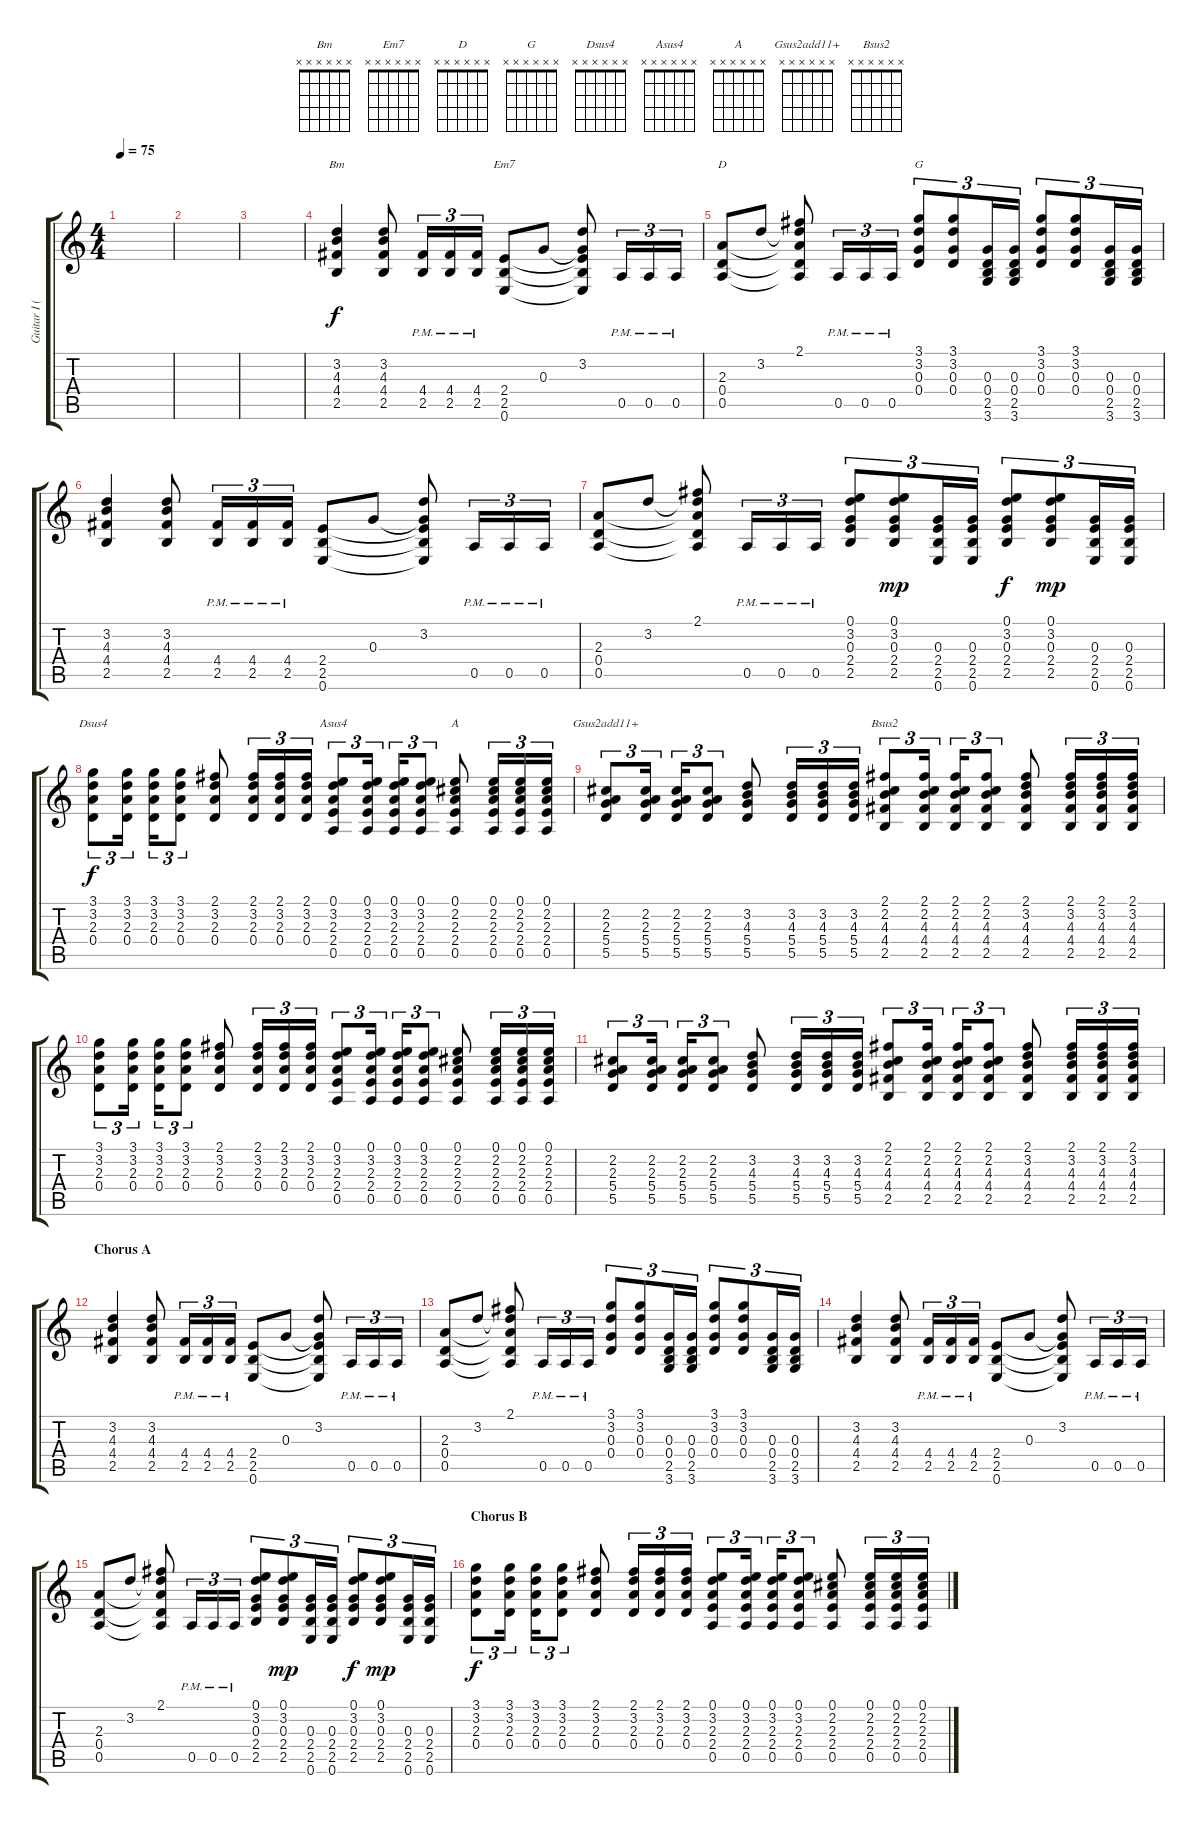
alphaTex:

\track ("Guitar I (Clean)" "Guitar I (") {instrument electricguitarclean}
\staff {score tabs}
\tuning (E4 B3 G3 D3 A2 E2) {hide}
\chord ("Bm" x x x x x x)
\chord ("Em7" x x x x x x)
\chord ("D" x x x x x x)
\chord ("G" x x x x x x)
\chord ("Dsus4" x x x x x x)
\chord ("Asus4" x x x x x x)
\chord ("A" x x x x x x)
\chord ("Gsus2add11+" x x x x x x)
\chord ("Bsus2" x x x x x x)
\ts (4 4)
\tempo 75
\clef g2
\ks c
|
|
|
(3.2 4.3 4.4 2.5).4{ch "Bm"} (3.2 4.3 4.4 2.5).8 (4.4{pm} 2.5{pm}).16{tu (3 2)} (4.4{pm} 2.5{pm}).16{tu (3 2)} (4.4{pm} 2.5{pm}).16{tu (3 2)} (2.4 2.5 0.6).8{ch "Em7"} 0.3.8 (3.2 0.3{t} 2.4{t} 2.5{t} 0.6{t}).8 0.5{pm}.16{tu (3 2)} 0.5{pm}.16{tu (3 2)} 0.5{pm}.16{tu (3 2)} |
(2.3 0.4 0.5).8{ch "D"} 3.2.8 (2.1 3.2{t} 2.3{t} 0.4{t} 0.5{t}).8 0.5{pm}.16{tu (3 2)} 0.5{pm}.16{tu (3 2)} 0.5{pm}.16{tu (3 2)} (3.1 3.2 0.3 0.4).8{tu (3 2) ch "G"} (3.1 3.2 0.3 0.4).8{tu (3 2)} (0.3 0.4 2.5 3.6).16{tu (3 2)} (0.3 0.4 2.5 3.6).16{tu (3 2)} (3.1 3.2 0.3 0.4).8{tu (3 2)} (3.1 3.2 0.3 0.4).8{tu (3 2)} (0.3 0.4 2.5 3.6).16{tu (3 2)} (0.3 0.4 2.5 3.6).16{tu (3 2)} |
(3.2 4.3 4.4 2.5).4 (3.2 4.3 4.4 2.5).8 (4.4{pm} 2.5).16{tu (3 2)} (4.4{pm} 2.5).16{tu (3 2)} (4.4{pm} 2.5).16{tu (3 2)} (2.4 2.5 0.6).8 0.3.8 (3.2 0.3{t} 2.4{t} 2.5{t} 0.6{t}).8 0.5{pm}.16{tu (3 2)} 0.5{pm}.16{tu (3 2)} 0.5{pm}.16{tu (3 2)} |
(2.3 0.4 0.5).8 3.2.8 (2.1 3.2{t} 2.3{t} 0.4{t} 0.5{t}).8 0.5{pm}.16{tu (3 2)} 0.5{pm}.16{tu (3 2)} 0.5{pm}.16{tu (3 2)} (0.1 3.2 0.3 2.4 2.5).8{tu (3 2)} (0.1 3.2 0.3 2.4 2.5).8{tu (3 2) dy mp} (0.3 2.4 2.5 0.6).16{tu (3 2)} (0.3 2.4 2.5 0.6).16{tu (3 2)} (0.1 3.2 0.3 2.4 2.5).8{tu (3 2) dy f} (0.1 3.2 0.3 2.4 2.5).8{tu (3 2) dy mp} (0.3 2.4 2.5 0.6).16{tu (3 2)} (0.3 2.4 2.5 0.6).16{tu (3 2)} |
(3.1 3.2 2.3 0.4).8{tu (3 2) ch "Dsus4" dy f} (3.1 3.2 2.3 0.4).16{tu (3 2)} (3.1 3.2 2.3 0.4).16{tu (3 2)} (3.1 3.2 2.3 0.4).8{tu (3 2)} (2.1 3.2 2.3 0.4).8 (2.1 3.2 2.3 0.4).16{tu (3 2)} (2.1 3.2 2.3 0.4).16{tu (3 2)} (2.1 3.2 2.3 0.4).16{tu (3 2)} (0.1 3.2 2.3 2.4 0.5).8{tu (3 2) ch "Asus4"} (0.1 3.2 2.3 2.4 0.5).16{tu (3 2)} (0.1 3.2 2.3 2.4 0.5).16{tu (3 2)} (0.1 3.2 2.3 2.4 0.5).8{tu (3 2)} (0.1 2.2 2.3 2.4 0.5).8{ch "A"} (0.1 2.2 2.3 2.4 0.5).16{tu (3 2)} (0.1 2.2 2.3 2.4 0.5).16{tu (3 2)} (0.1 2.2 2.3 2.4 0.5).16{tu (3 2)} |
(2.2 2.3 5.4 5.5).8{tu (3 2) ch "Gsus2add11+"} (2.2 2.3 5.4 5.5).16{tu (3 2)} (2.2 2.3 5.4 5.5).16{tu (3 2)} (2.2 2.3 5.4 5.5).8{tu (3 2)} (3.2 4.3 5.4 5.5).8 (3.2 4.3 5.4 5.5).16{tu (3 2)} (3.2 4.3 5.4 5.5).16{tu (3 2)} (3.2 4.3 5.4 5.5).16{tu (3 2)} (2.1 2.2 4.3 4.4 2.5).8{tu (3 2) ch "Bsus2"} (2.1 2.2 4.3 4.4 2.5).16{tu (3 2)} (2.1 2.2 4.3 4.4 2.5).16{tu (3 2)} (2.1 2.2 4.3 4.4 2.5).8{tu (3 2)} (2.1 3.2 4.3 4.4 2.5).8 (2.1 3.2 4.3 4.4 2.5).16{tu (3 2)} (2.1 3.2 4.3 4.4 2.5).16{tu (3 2)} (2.1 3.2 4.3 4.4 2.5).16{tu (3 2)} |
(3.1 3.2 2.3 0.4).8{tu (3 2)} (3.1 3.2 2.3 0.4).16{tu (3 2)} (3.1 3.2 2.3 0.4).16{tu (3 2)} (3.1 3.2 2.3 0.4).8{tu (3 2)} (2.1 3.2 2.3 0.4).8 (2.1 3.2 2.3 0.4).16{tu (3 2)} (2.1 3.2 2.3 0.4).16{tu (3 2)} (2.1 3.2 2.3 0.4).16{tu (3 2)} (0.1 3.2 2.3 2.4 0.5).8{tu (3 2)} (0.1 3.2 2.3 2.4 0.5).16{tu (3 2)} (0.1 3.2 2.3 2.4 0.5).16{tu (3 2)} (0.1 3.2 2.3 2.4 0.5).8{tu (3 2)} (0.1 2.2 2.3 2.4 0.5).8 (0.1 2.2 2.3 2.4 0.5).16{tu (3 2)} (0.1 2.2 2.3 2.4 0.5).16{tu (3 2)} (0.1 2.2 2.3 2.4 0.5).16{tu (3 2)} |
(2.2 2.3 5.4 5.5).8{tu (3 2)} (2.2 2.3 5.4 5.5).16{tu (3 2)} (2.2 2.3 5.4 5.5).16{tu (3 2)} (2.2 2.3 5.4 5.5).8{tu (3 2)} (3.2 4.3 5.4 5.5).8 (3.2 4.3 5.4 5.5).16{tu (3 2)} (3.2 4.3 5.4 5.5).16{tu (3 2)} (3.2 4.3 5.4 5.5).16{tu (3 2)} (2.1 2.2 4.3 4.4 2.5).8{tu (3 2)} (2.1 2.2 4.3 4.4 2.5).16{tu (3 2)} (2.1 2.2 4.3 4.4 2.5).16{tu (3 2)} (2.1 2.2 4.3 4.4 2.5).8{tu (3 2)} (2.1 3.2 4.3 4.4 2.5).8 (2.1 3.2 4.3 4.4 2.5).16{tu (3 2)} (2.1 3.2 4.3 4.4 2.5).16{tu (3 2)} (2.1 3.2 4.3 4.4 2.5).16{tu (3 2)} |
\section ("" "Chorus A")
(3.2 4.3 4.4 2.5).4 (3.2 4.3 4.4 2.5).8 (4.4{pm} 2.5{pm}).16{tu (3 2)} (4.4{pm} 2.5{pm}).16{tu (3 2)} (4.4{pm} 2.5{pm}).16{tu (3 2)} (2.4 2.5 0.6).8 0.3.8 (3.2 0.3{t} 2.4{t} 2.5{t} 0.6{t}).8 0.5{pm}.16{tu (3 2)} 0.5{pm}.16{tu (3 2)} 0.5{pm}.16{tu (3 2)} |
(2.3 0.4 0.5).8 3.2.8 (2.1 3.2{t} 2.3{t} 0.4{t} 0.5{t}).8 0.5{pm}.16{tu (3 2)} 0.5{pm}.16{tu (3 2)} 0.5{pm}.16{tu (3 2)} (3.1 3.2 0.3 0.4).8{tu (3 2)} (3.1 3.2 0.3 0.4).8{tu (3 2)} (0.3 0.4 2.5 3.6).16{tu (3 2)} (0.3 0.4 2.5 3.6).16{tu (3 2)} (3.1 3.2 0.3 0.4).8{tu (3 2)} (3.1 3.2 0.3 0.4).8{tu (3 2)} (0.3 0.4 2.5 3.6).16{tu (3 2)} (0.3 0.4 2.5 3.6).16{tu (3 2)} |
(3.2 4.3 4.4 2.5).4 (3.2 4.3 4.4 2.5).8 (4.4{pm} 2.5).16{tu (3 2)} (4.4{pm} 2.5).16{tu (3 2)} (4.4{pm} 2.5).16{tu (3 2)} (2.4 2.5 0.6).8 0.3.8 (3.2 0.3{t} 2.4{t} 2.5{t} 0.6{t}).8 0.5{pm}.16{tu (3 2)} 0.5{pm}.16{tu (3 2)} 0.5{pm}.16{tu (3 2)} |
(2.3 0.4 0.5).8 3.2.8 (2.1 3.2{t} 2.3{t} 0.4{t} 0.5{t}).8 0.5{pm}.16{tu (3 2)} 0.5{pm}.16{tu (3 2)} 0.5{pm}.16{tu (3 2)} (0.1 3.2 0.3 2.4 2.5).8{tu (3 2)} (0.1 3.2 0.3 2.4 2.5).8{tu (3 2) dy mp} (0.3 2.4 2.5 0.6).16{tu (3 2)} (0.3 2.4 2.5 0.6).16{tu (3 2)} (0.1 3.2 0.3 2.4 2.5).8{tu (3 2) dy f} (0.1 3.2 0.3 2.4 2.5).8{tu (3 2) dy mp} (0.3 2.4 2.5 0.6).16{tu (3 2)} (0.3 2.4 2.5 0.6).16{tu (3 2)} |
\section ("" "Chorus B")
(3.1 3.2 2.3 0.4).8{tu (3 2) dy f} (3.1 3.2 2.3 0.4).16{tu (3 2)} (3.1 3.2 2.3 0.4).16{tu (3 2)} (3.1 3.2 2.3 0.4).8{tu (3 2)} (2.1 3.2 2.3 0.4).8 (2.1 3.2 2.3 0.4).16{tu (3 2)} (2.1 3.2 2.3 0.4).16{tu (3 2)} (2.1 3.2 2.3 0.4).16{tu (3 2)} (0.1 3.2 2.3 2.4 0.5).8{tu (3 2)} (0.1 3.2 2.3 2.4 0.5).16{tu (3 2)} (0.1 3.2 2.3 2.4 0.5).16{tu (3 2)} (0.1 3.2 2.3 2.4 0.5).8{tu (3 2)} (0.1 2.2 2.3 2.4 0.5).8 (0.1 2.2 2.3 2.4 0.5).16{tu (3 2)} (0.1 2.2 2.3 2.4 0.5).16{tu (3 2)} (0.1 2.2 2.3 2.4 0.5).16{tu (3 2)}
